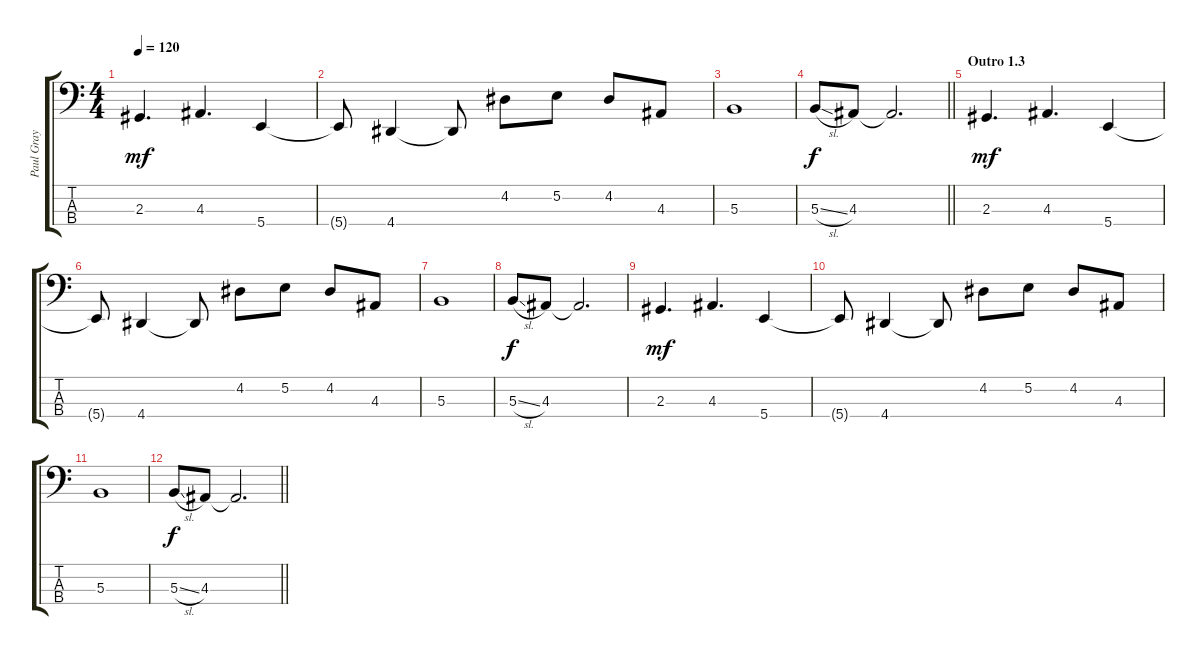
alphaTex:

\track ("Paul Gray" "Paul Gray") {instrument acousticbass}
\staff {score tabs}
\tuning (E2 B1 Gb1 B0) {hide}
\ts (4 4)
\tempo 120
\clef f4
\ks c
2.3.4{d dy mf} 4.3.4{d} 5.4.4 |
5.4{t}.8 4.4.4 4.4{t}.8 4.2.8 5.2.8 4.2.8 4.3.8 |
5.3.1 |
\barLineRight lightlight
5.3{sl}.8{dy f} 4.3.8 4.3{t}.2{d} |
\section ("" "Outro 1.3")
2.3.4{d dy mf} 4.3.4{d} 5.4.4 |
5.4{t}.8 4.4.4 4.4{t}.8 4.2.8 5.2.8 4.2.8 4.3.8 |
5.3.1 |
5.3{sl}.8{dy f} 4.3.8 4.3{t}.2{d} |
2.3.4{d dy mf} 4.3.4{d} 5.4.4 |
5.4{t}.8 4.4.4 4.4{t}.8 4.2.8 5.2.8 4.2.8 4.3.8 |
5.3.1 |
\barLineRight lightlight
5.3{sl}.8{dy f} 4.3.8 4.3{t}.2{d}
